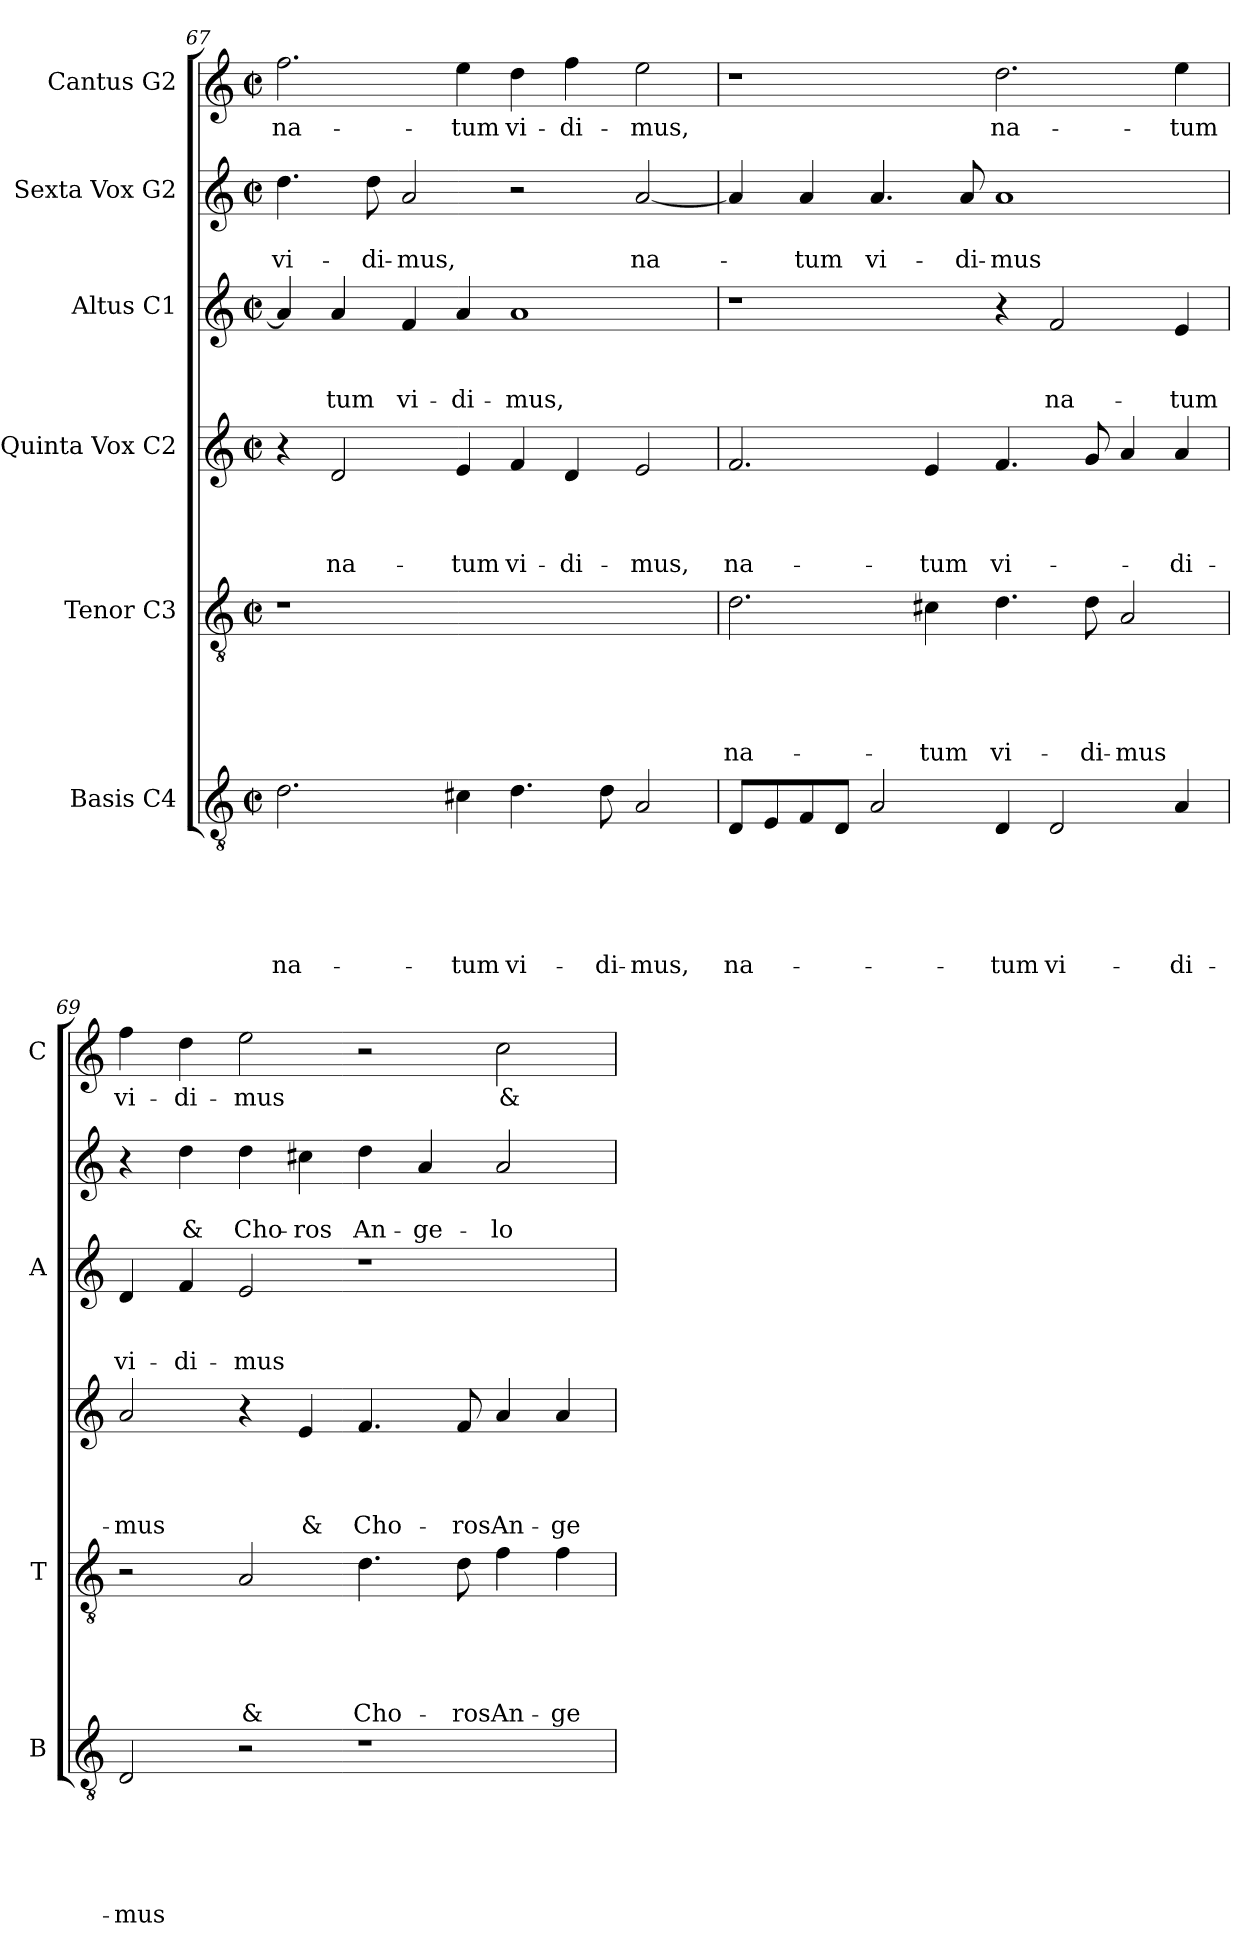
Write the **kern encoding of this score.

**kern	**text	**text	**text	**text	**text	**text	**kern	**text	**text	**text	**text	**text	**kern	**text	**text	**text	**text	**kern	**text	**text	**text	**kern	**text	**text	**kern	**text
*part6	*part6	*part6	*part6	*part6	*part6	*part6	*part5	*part5	*part5	*part5	*part5	*part5	*part4	*part4	*part4	*part4	*part4	*part3	*part3	*part3	*part3	*part2	*part2	*part2	*part1	*part1
*staff6	*staff6	*staff6	*staff6	*staff6	*staff6	*staff6	*staff5	*staff5	*staff5	*staff5	*staff5	*staff5	*staff4	*staff4	*staff4	*staff4	*staff4	*staff3	*staff3	*staff3	*staff3	*staff2	*staff2	*staff2	*staff1	*staff1
*I"Basis C4	*	*	*	*	*	*	*I"Tenor C3	*	*	*	*	*	*I"Quinta Vox C2	*	*	*	*	*I"Altus C1	*	*	*	*I"Sexta Vox G2	*	*	*I"Cantus G2	*
*I'B	*	*	*	*	*	*	*I'T	*	*	*	*	*	*	*	*	*	*	*I'A	*	*	*	*	*	*	*I'C	*
!!LO:LB:g=z
*clefGv2	*	*	*	*	*	*	*clefGv2	*	*	*	*	*	*clefG2	*	*	*	*	*clefG2	*	*	*	*clefG2	*	*	*clefG2	*
*k[]	*	*	*	*	*	*	*k[]	*	*	*	*	*	*k[]	*	*	*	*	*k[]	*	*	*	*k[]	*	*	*k[]	*
*C:	*	*	*	*	*	*	*C:	*	*	*	*	*	*C:	*	*	*	*	*C:	*	*	*	*C:	*	*	*C:	*
*M2/2	*	*	*	*	*	*	*M2/2	*	*	*	*	*	*M2/2	*	*	*	*	*M2/2	*	*	*	*M2/2	*	*	*M2/2	*
*met(c|)	*	*	*	*	*	*	*met(c|)	*	*	*	*	*	*met(c|)	*	*	*	*	*met(c|)	*	*	*	*met(c|)	*	*	*met(c|)	*
=67	=67	=67	=67	=67	=67	=67	=67	=67	=67	=67	=67	=67	=67	=67	=67	=67	=67	=67	=67	=67	=67	=67	=67	=67	=67	=67
!	!	!	!	!	!	!LO:LY:b	!	!	!	!	!	!	!	!	!	!	!	!	!	!	!	!	!	!LO:LY:b	!	!LO:LY:b
2.d\	.	.	.	.	.	na-	1r	.	.	.	.	.	4r	.	.	.	.	4a/]	.	.	.	4.dd\	.	vi-	2.ff\	na-
!	!	!	!	!	!	!	!	!	!	!	!	!	!	!	!	!	!LO:LY:b	!	!	!	!LO:LY:b	!	!	!	!	!
.	.	.	.	.	.	.	.	.	.	.	.	.	2d/	.	.	.	na-	4a/	.	.	-tum	.	.	.	.	.
!	!	!	!	!	!	!	!	!	!	!	!	!	!	!	!	!	!	!	!	!	!	!	!	!LO:LY:b	!	!
.	.	.	.	.	.	.	.	.	.	.	.	.	.	.	.	.	.	.	.	.	.	8dd\	.	-di-	.	.
!	!	!	!	!	!	!	!	!	!	!	!	!	!	!	!	!	!	!	!	!	!LO:LY:b	!	!	!LO:LY:b	!	!
.	.	.	.	.	.	.	.	.	.	.	.	.	.	.	.	.	.	4f/	.	.	vi-	2a/	.	-mus,	.	.
!	!	!	!	!	!	!LO:LY:b	!	!	!	!	!	!	!	!	!	!	!LO:LY:b	!	!	!	!LO:LY:b	!	!	!	!	!LO:LY:b
4c#X\	.	.	.	.	.	-tum	.	.	.	.	.	.	4e/	.	.	.	-tum	4a/	.	.	-di-	.	.	.	4ee\	-tum
!	!	!	!	!	!	!LO:LY:b	!	!	!	!	!	!	!	!	!	!	!LO:LY:b	!	!	!	!LO:LY:b	!	!	!	!	!LO:LY:b
4.d\	.	.	.	.	.	vi-	1ryy	.	.	.	.	.	4f/	.	.	.	vi-	1a	.	.	-mus,	2r	.	.	4dd\	vi-
!	!	!	!	!	!	!	!	!	!	!	!	!	!	!	!	!	!LO:LY:b	!	!	!	!	!	!	!	!	!LO:LY:b
.	.	.	.	.	.	.	.	.	.	.	.	.	4d/	.	.	.	-di-	.	.	.	.	.	.	.	4ff\	-di-
!	!	!	!	!	!	!LO:LY:b	!	!	!	!	!	!	!	!	!	!	!	!	!	!	!	!	!	!	!	!
8d\	.	.	.	.	.	-di-	.	.	.	.	.	.	.	.	.	.	.	.	.	.	.	.	.	.	.	.
!	!	!	!	!	!	!LO:LY:b	!	!	!	!	!	!	!	!	!	!	!LO:LY:b	!	!	!	!	!	!	!LO:LY:b	!	!LO:LY:b
2A/	.	.	.	.	.	-mus,	.	.	.	.	.	.	2e/	.	.	.	-mus,	.	.	.	.	[2a/	.	na-	2ee\	-mus,
=68	=68	=68	=68	=68	=68	=68	=68	=68	=68	=68	=68	=68	=68	=68	=68	=68	=68	=68	=68	=68	=68	=68	=68	=68	=68	=68
!	!	!	!	!	!	!LO:LY:b	!	!	!	!	!	!LO:LY:b	!	!	!	!	!LO:LY:b	!	!	!	!	!	!	!	!	!
8D/L	.	.	.	.	.	na-	2.d\	.	.	.	.	na-	2.f/	.	.	.	na-	1r	.	.	.	4a/]	.	.	1r	.
8E/	.	.	.	.	.	.	.	.	.	.	.	.	.	.	.	.	.	.	.	.	.	.	.	.	.	.
!	!	!	!	!	!	!	!	!	!	!	!	!	!	!	!	!	!	!	!	!	!	!	!	!LO:LY:b	!	!
8F/	.	.	.	.	.	.	.	.	.	.	.	.	.	.	.	.	.	.	.	.	.	4a/	.	-tum	.	.
8D/J	.	.	.	.	.	.	.	.	.	.	.	.	.	.	.	.	.	.	.	.	.	.	.	.	.	.
!	!	!	!	!	!	!	!	!	!	!	!	!	!	!	!	!	!	!	!	!	!	!	!	!LO:LY:b	!	!
2A/	.	.	.	.	.	.	.	.	.	.	.	.	.	.	.	.	.	.	.	.	.	4.a/	.	vi-	.	.
!	!	!	!	!	!	!	!	!	!	!	!	!LO:LY:b	!	!	!	!	!LO:LY:b	!	!	!	!	!	!	!	!	!
.	.	.	.	.	.	.	4c#X\	.	.	.	.	-tum	4e/	.	.	.	-tum	.	.	.	.	.	.	.	.	.
!	!	!	!	!	!	!	!	!	!	!	!	!	!	!	!	!	!	!	!	!	!	!	!	!LO:LY:b	!	!
.	.	.	.	.	.	.	.	.	.	.	.	.	.	.	.	.	.	.	.	.	.	8a/	.	-di-	.	.
!	!	!	!	!	!	!LO:LY:b	!	!	!	!	!	!LO:LY:b	!	!	!	!	!LO:LY:b	!	!	!	!	!	!	!LO:LY:b	!	!LO:LY:b
4D/	.	.	.	.	.	-tum	4.d\	.	.	.	.	vi-	4.f/	.	.	.	vi-	4r	.	.	.	1a	.	-mus	2.dd\	na-
!	!	!	!	!	!	!LO:LY:b	!	!	!	!	!	!	!	!	!	!	!	!	!	!	!LO:LY:b	!	!	!	!	!
2D/	.	.	.	.	.	vi-	.	.	.	.	.	.	.	.	.	.	.	2f/	.	.	na-	.	.	.	.	.
!	!	!	!	!	!	!	!	!	!	!	!	!LO:LY:b	!	!	!	!	!	!	!	!	!	!	!	!	!	!
.	.	.	.	.	.	.	8d\	.	.	.	.	-di-	8g/	.	.	.	.	.	.	.	.	.	.	.	.	.
!	!	!	!	!	!	!	!	!	!	!	!	!LO:LY:b	!	!	!	!	!	!	!	!	!	!	!	!	!	!
.	.	.	.	.	.	.	2A/	.	.	.	.	-mus	4a/	.	.	.	.	.	.	.	.	.	.	.	.	.
!	!	!	!	!	!	!LO:LY:b	!	!	!	!	!	!	!	!	!	!	!LO:LY:b	!	!	!	!LO:LY:b	!	!	!	!	!LO:LY:b
4A/	.	.	.	.	.	-di-	.	.	.	.	.	.	4a/	.	.	.	-di-	4e/	.	.	-tum	.	.	.	4ee\	-tum
=69	=69	=69	=69	=69	=69	=69	=69	=69	=69	=69	=69	=69	=69	=69	=69	=69	=69	=69	=69	=69	=69	=69	=69	=69	=69	=69
!	!	!	!	!	!	!LO:LY:b	!	!	!	!	!	!	!	!	!	!	!LO:LY:b	!	!	!	!LO:LY:b	!	!	!	!	!LO:LY:b
2D/	.	.	.	.	.	-mus	2r	.	.	.	.	.	2a/	.	.	.	-mus	4d/	.	.	vi-	4r	.	.	4ff\	vi-
!	!	!	!	!	!	!	!	!	!	!	!	!	!	!	!	!	!	!	!	!	!LO:LY:b	!	!	!LO:LY:b	!	!LO:LY:b
.	.	.	.	.	.	.	.	.	.	.	.	.	.	.	.	.	.	4f/	.	.	-di-	4dd\	.	&	4dd\	-di-
!	!	!	!	!	!	!	!	!	!	!	!	!LO:LY:b	!	!	!	!	!	!	!	!	!LO:LY:b	!	!	!LO:LY:b	!	!LO:LY:b
2r	.	.	.	.	.	.	2A/	.	.	.	.	&	4r	.	.	.	.	2e/	.	.	-mus	4dd\	.	Cho-	2ee\	-mus
!	!	!	!	!	!	!	!	!	!	!	!	!	!	!	!	!	!LO:LY:b	!	!	!	!	!	!	!LO:LY:b	!	!
.	.	.	.	.	.	.	.	.	.	.	.	.	4e/	.	.	.	&	.	.	.	.	4cc#X\	.	-ros	.	.
!	!	!	!	!	!	!	!	!	!	!	!	!LO:LY:b	!	!	!	!	!LO:LY:b	!	!	!	!	!	!	!LO:LY:b	!	!
1r	.	.	.	.	.	.	4.d\	.	.	.	.	Cho-	4.f/	.	.	.	Cho-	1r	.	.	.	4dd\	.	An-	2r	.
!	!	!	!	!	!	!	!	!	!	!	!	!	!	!	!	!	!	!	!	!	!	!	!	!LO:LY:b	!	!
.	.	.	.	.	.	.	.	.	.	.	.	.	.	.	.	.	.	.	.	.	.	4a/	.	-ge-	.	.
!	!	!	!	!	!	!	!	!	!	!	!	!LO:LY:b	!	!	!	!	!LO:LY:b	!	!	!	!	!	!	!	!	!
.	.	.	.	.	.	.	8d\	.	.	.	.	-ros	8f/	.	.	.	-ros	.	.	.	.	.	.	.	.	.
!	!	!	!	!	!	!	!	!	!	!	!	!LO:LY:b	!	!	!	!	!LO:LY:b	!	!	!	!	!	!	!LO:LY:b	!	!LO:LY:b
.	.	.	.	.	.	.	4f\	.	.	.	.	An-	4a/	.	.	.	An-	.	.	.	.	2a/	.	-lo-	2cc\	&
!	!	!	!	!	!	!	!	!	!	!	!	!LO:LY:b	!	!	!	!	!LO:LY:b	!	!	!	!	!	!	!	!	!
.	.	.	.	.	.	.	4f\	.	.	.	.	-ge-	4a/	.	.	.	-ge-	.	.	.	.	.	.	.	.	.
=	=	=	=	=	=	=	=	=	=	=	=	=	=	=	=	=	=	=	=	=	=	=	=	=	=	=
*-	*-	*-	*-	*-	*-	*-	*-	*-	*-	*-	*-	*-	*-	*-	*-	*-	*-	*-	*-	*-	*-	*-	*-	*-	*-	*-
